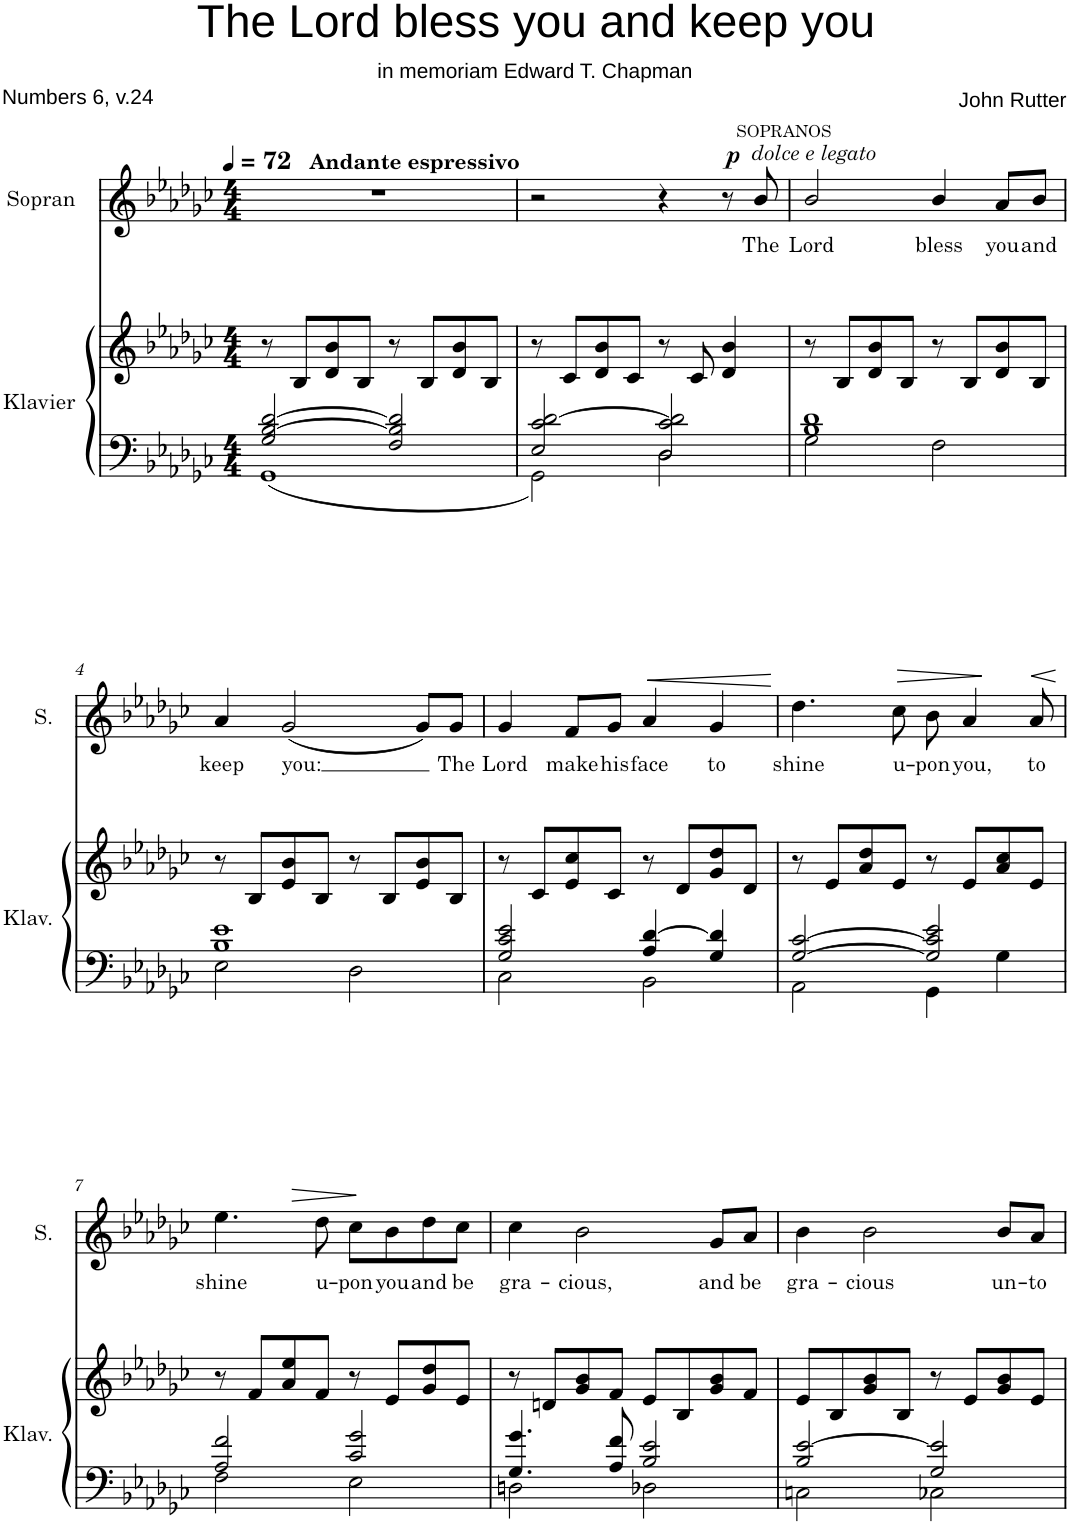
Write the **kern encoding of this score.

**kern	**kern	**kern	**text	**dynam
*part2	*part2	*part1	*part1	*part1
*staff3	*staff2	*staff1	*staff1	*staff1
*I"Klavier	*	*I"Sopran	*	*
*I'Klav.	*	*I'S.	*	*
*clefF4	*clefG2	*clefG2	*	*
*k[b-e-a-d-g-c-]	*k[b-e-a-d-g-c-]	*k[b-e-a-d-g-c-]	*	*
*M4/4	*M4/4	*M4/4	*	*
*MM72	*MM72	*MM72	*	*
=1	=1	=1	=1	=1
*^	*	*	*	*
!	!	!	!LO:TX:a:B:t=Andante espressivo	!	!
2G-/ [2B-/ [2d-/	1GG-	8r	1r	.	.
.	.	8B-/L	.	.	.
.	.	8d-/ 8b-/	.	.	.
.	.	8B-/J	.	.	.
2F/ 2B-/] 2d-/]	.	8r	.	.	.
.	.	8B-/L	.	.	.
.	.	8d-/ 8b-/	.	.	.
.	.	8B-/J	.	.	.
=2	=2	=2	=2	=2	=2
2E-/ 2c-/ [2d-/	2GG-\	8r	2r	.	.
.	.	8c-/L	.	.	.
.	.	8d-/ 8b-/	.	.	.
.	.	8c-/J	.	.	.
2D-/ 2c-/ 2d-/]	2D-\	8r	4r	.	.
.	.	8c-/	.	.	.
.	.	4d-/ 4b-/	8r	.	.
!	!	!	!LO:TX:a:i:t=dolce e legato	!	!
!	!	!	!LO:TX:a:t=SOPRANOS	!	!
!	!	!	!	!LO:LY:b	!LO:DY:a
.	.	.	8b-/	The	p
=3	=3	=3	=3	=3	=3
!	!	!	!	!LO:LY:b	!
1B- 1d-	2G-\	8r	2b-/	Lord	.
.	.	8B-/L	.	.	.
.	.	8d-/ 8b-/	.	.	.
.	.	8B-/J	.	.	.
!	!	!	!	!LO:LY:b	!
.	2F\	8r	4b-/	bless	.
.	.	8B-/L	.	.	.
!	!	!	!	!LO:LY:b	!
.	.	8d-/ 8b-/	8a-/L	you	.
!	!	!	!	!LO:LY:b	!
.	.	8B-/J	8b-/J	and	.
!!LO:LB:g=z
=4	=4	=4	=4	=4	=4
!	!	!	!	!LO:LY:b	!
1B- 1e-	2E-\	8r	4a-/	keep	.
.	.	8B-/L	.	.	.
!	!	!	!	!LO:LY:b	!
.	.	8e-/ 8b-/	(2g-/	you:	.
.	.	8B-/J	.	.	.
.	2D-\	8r	.	.	.
.	.	8B-/L	.	.	.
.	.	8e-/ 8b-/	8g-/L)	.	.
!	!	!	!	!LO:LY:b	!
.	.	8B-/J	8g-/J	The	.
=5	=5	=5	=5	=5	=5
!	!	!	!	!LO:LY:b	!
2G-/ 2c-/ 2e-/	2C-\	8r	4g-/	Lord	.
.	.	8c-/L	.	.	.
!	!	!	!	!LO:LY:b	!
.	.	8e-/ 8cc-/	8f/L	make	.
!	!	!	!	!LO:LY:b	!
.	.	8c-/J	8g-/J	his	.
!	!	!	!	!LO:LY:b	!LO:HP:b
4A-/ [4d-/	2BB-\	8r	4a-/	face	<
.	.	8d-/L	.	.	.
!	!	!	!	!LO:LY:b	!
4G-/ 4d-/]	.	8g-/ 8dd-/	4g-/	to	.
.	.	8d-/J	.	.	.
*v	*v	*	*	*	*
.	.	.	.	[
=6	=6	=6	=6	=6
*^	*	*	*	*
!	!	!	!	!LO:LY:b	!
[2G-/ [2c-/	2AA-\	8r	4.dd-\	shine	.
.	.	8e-/L	.	.	.
.	.	8a-/ 8dd-/	.	.	.
!	!	!	!	!LO:LY:b	!LO:HP:b
.	.	8e-/J	8cc-\	u-	>
!	!	!	!	!LO:LY:b	!
2G-/] 2c-/] 2e-/	4GG-\	8r	8b-\	-pon	.
!	!	!	!	!LO:LY:b	!
.	.	8e-/L	4a-/	you,	.
.	4G-\	8a-/ 8cc-/	.	.	.
!	!	!	!	!LO:LY:b	!LO:HP:n=1:b
.	.	8e-/J	8a-/	to	] <
*v	*v	*	*	*	*
.	.	.	.	[
!!LO:LB:g=z
=7	=7	=7	=7	=7
*^	*	*	*	*
!	!	!	!	!LO:LY:b	!
2A-/ 2f/	2F\	8r	4.ee-\	shine	.
.	.	8f/L	.	.	.
.	.	8a-/ 8ee-/	.	.	.
!	!	!	!	!LO:LY:b	!LO:HP:b
.	.	8f/J	8dd-\	u-	>
!	!	!	!	!LO:LY:b	!
2c-/ 2g-/	2E-\	8r	8cc-\L	-pon	.
!	!	!	!	!LO:LY:b	!
.	.	8e-/L	8b-\	you	]
!	!	!	!	!LO:LY:b	!
.	.	8g-/ 8dd-/	8dd-\	and	.
!	!	!	!	!LO:LY:b	!
.	.	8e-/J	8cc-\J	be	.
=8	=8	=8	=8	=8	=8
!	!	!	!	!LO:LY:b	!
4.G-/ 4.g-/	2Dn\	8r	4cc-\	gra-	.
.	.	8dn/L	.	.	.
!	!	!	!	!LO:LY:b	!
.	.	8g-/ 8b-/	2b-\	-cious,	.
8A-/ 8f/	.	8f/J	.	.	.
2B-/ 2e-/	2D-X\	8e-/L	.	.	.
.	.	8B-/	.	.	.
!	!	!	!	!LO:LY:b	!
.	.	8g-/ 8b-/	8g-/L	and	.
!	!	!	!	!LO:LY:b	!
.	.	8f/J	8a-/J	be	.
=9	=9	=9	=9	=9	=9
!	!	!	!	!LO:LY:b	!
2B-/ [2e-/	2Cn\	8e-/L	4b-\	gra-	.
.	.	8B-/	.	.	.
!	!	!	!	!LO:LY:b	!
.	.	8g-/ 8b-/	2b-\	-cious	.
.	.	8B-/J	.	.	.
2G-/ 2e-/]	2C-X\	8r	.	.	.
.	.	8e-/L	.	.	.
!	!	!	!	!LO:LY:b	!
.	.	8g-/ 8b-/	8b-/L	un-	.
!	!	!	!	!LO:LY:b	!
.	.	8e-/J	8a-/J	-to	.
*v	*v	*	*	*	*
=	=	=	=	=
*-	*-	*-	*-	*-
